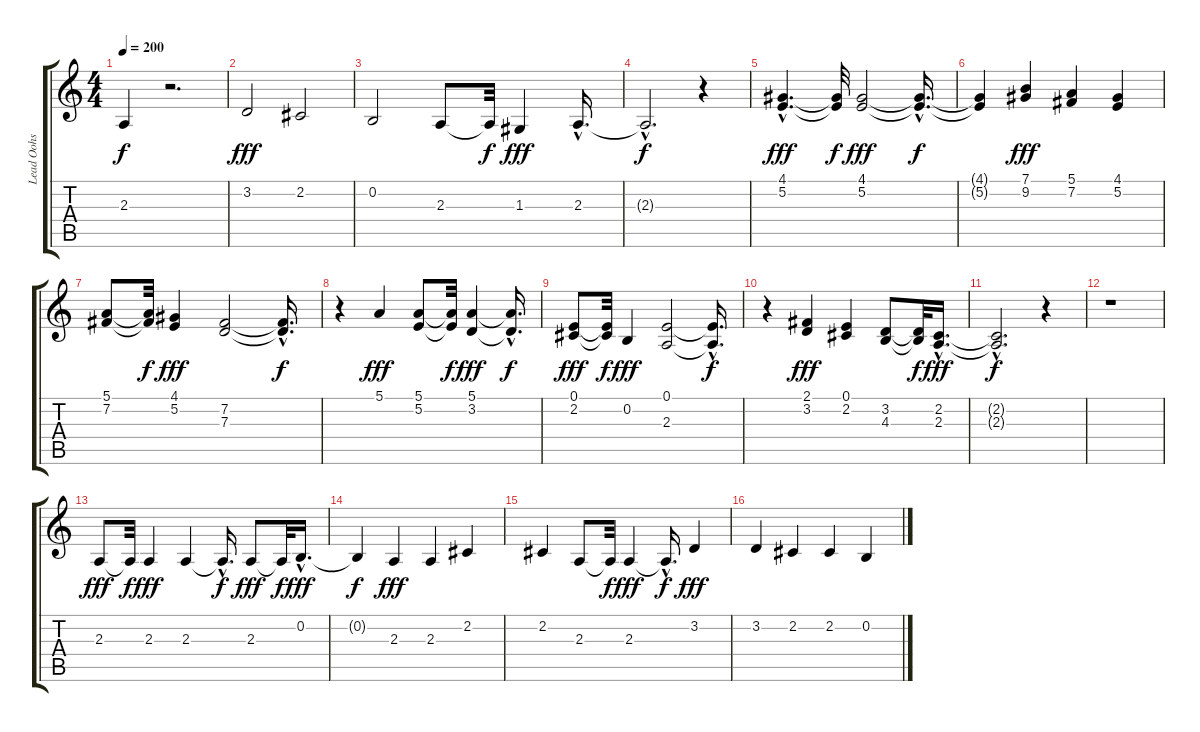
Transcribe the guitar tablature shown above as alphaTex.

\track ("Lead Oohs" "Lead Oohs") {instrument voiceoohs}
\staff {score tabs}
\tuning (E4 B3 G3 D3 A2 E2) {hide}
\ts (4 4)
\tempo 200
\clef g2
\ks c
2.3{t}.4{dy f} r.2{d} |
3.2.2{dy fff} 2.2.2 |
0.2.2 2.3.8 2.3{t}.32{dy f} 1.3.4{dy fff} 2.3{hac}.16{d} |
2.3{hac t}.2{d dy f} r.4 |
(4.1{hac} 5.2{hac}).4{d dy fff} (4.1{t} 5.2{t}).32{dy f} (4.1 5.2).2{dy fff} (4.1{hac t} 5.2{hac t}).16{d dy f} |
(4.1{t} 5.2{t}).4 (7.1 9.2).4{dy fff} (5.1 7.2).4 (4.1 5.2).4 |
(5.1 7.2).8 (5.1{t} 7.2{t}).32{dy f} (4.1 5.2).4{dy fff} (7.2 7.3).2 (7.2{hac t} 7.3{hac t}).16{d dy f} |
r.4 5.1.4{dy fff} (5.1 5.2).8 (5.1{t} 5.2{t}).32{dy f} (5.1 3.2).4{dy fff} (5.1{hac t} 3.2{hac t}).16{d dy f} |
(0.1 2.2).8{dy fff} (0.1{t} 2.2{t}).32{dy f} 0.2.4{dy fff} (0.1 2.3).2 (0.1{hac t} 2.3{hac t}).16{d dy f} |
r.4 (2.1 3.2).4{dy fff} (0.1 2.2).4 (3.2 4.3).8 (3.2{t} 4.3{t}).32{dy f} (2.2{hac} 2.3{hac}).16{d dy fff} |
(2.2{hac t} 2.3{hac t}).2{d dy f} r.4 |
r.1 |
2.3.8{dy fff} 2.3{t}.32{dy f} 2.3.4{dy fff} 2.3.4 2.3{hac t}.16{d dy f} 2.3.8{dy fff} 2.3{t}.32{dy f} 0.2{hac}.16{d dy fff} |
0.2{t}.4{dy f} 2.3.4{dy fff} 2.3.4 2.2.4 |
2.2.4 2.3.8 2.3{t}.32{dy f} 2.3.4{dy fff} 2.3{hac t}.16{d dy f} 3.2.4{dy fff} |
3.2.4 2.2.4 2.2.4 0.2.4
